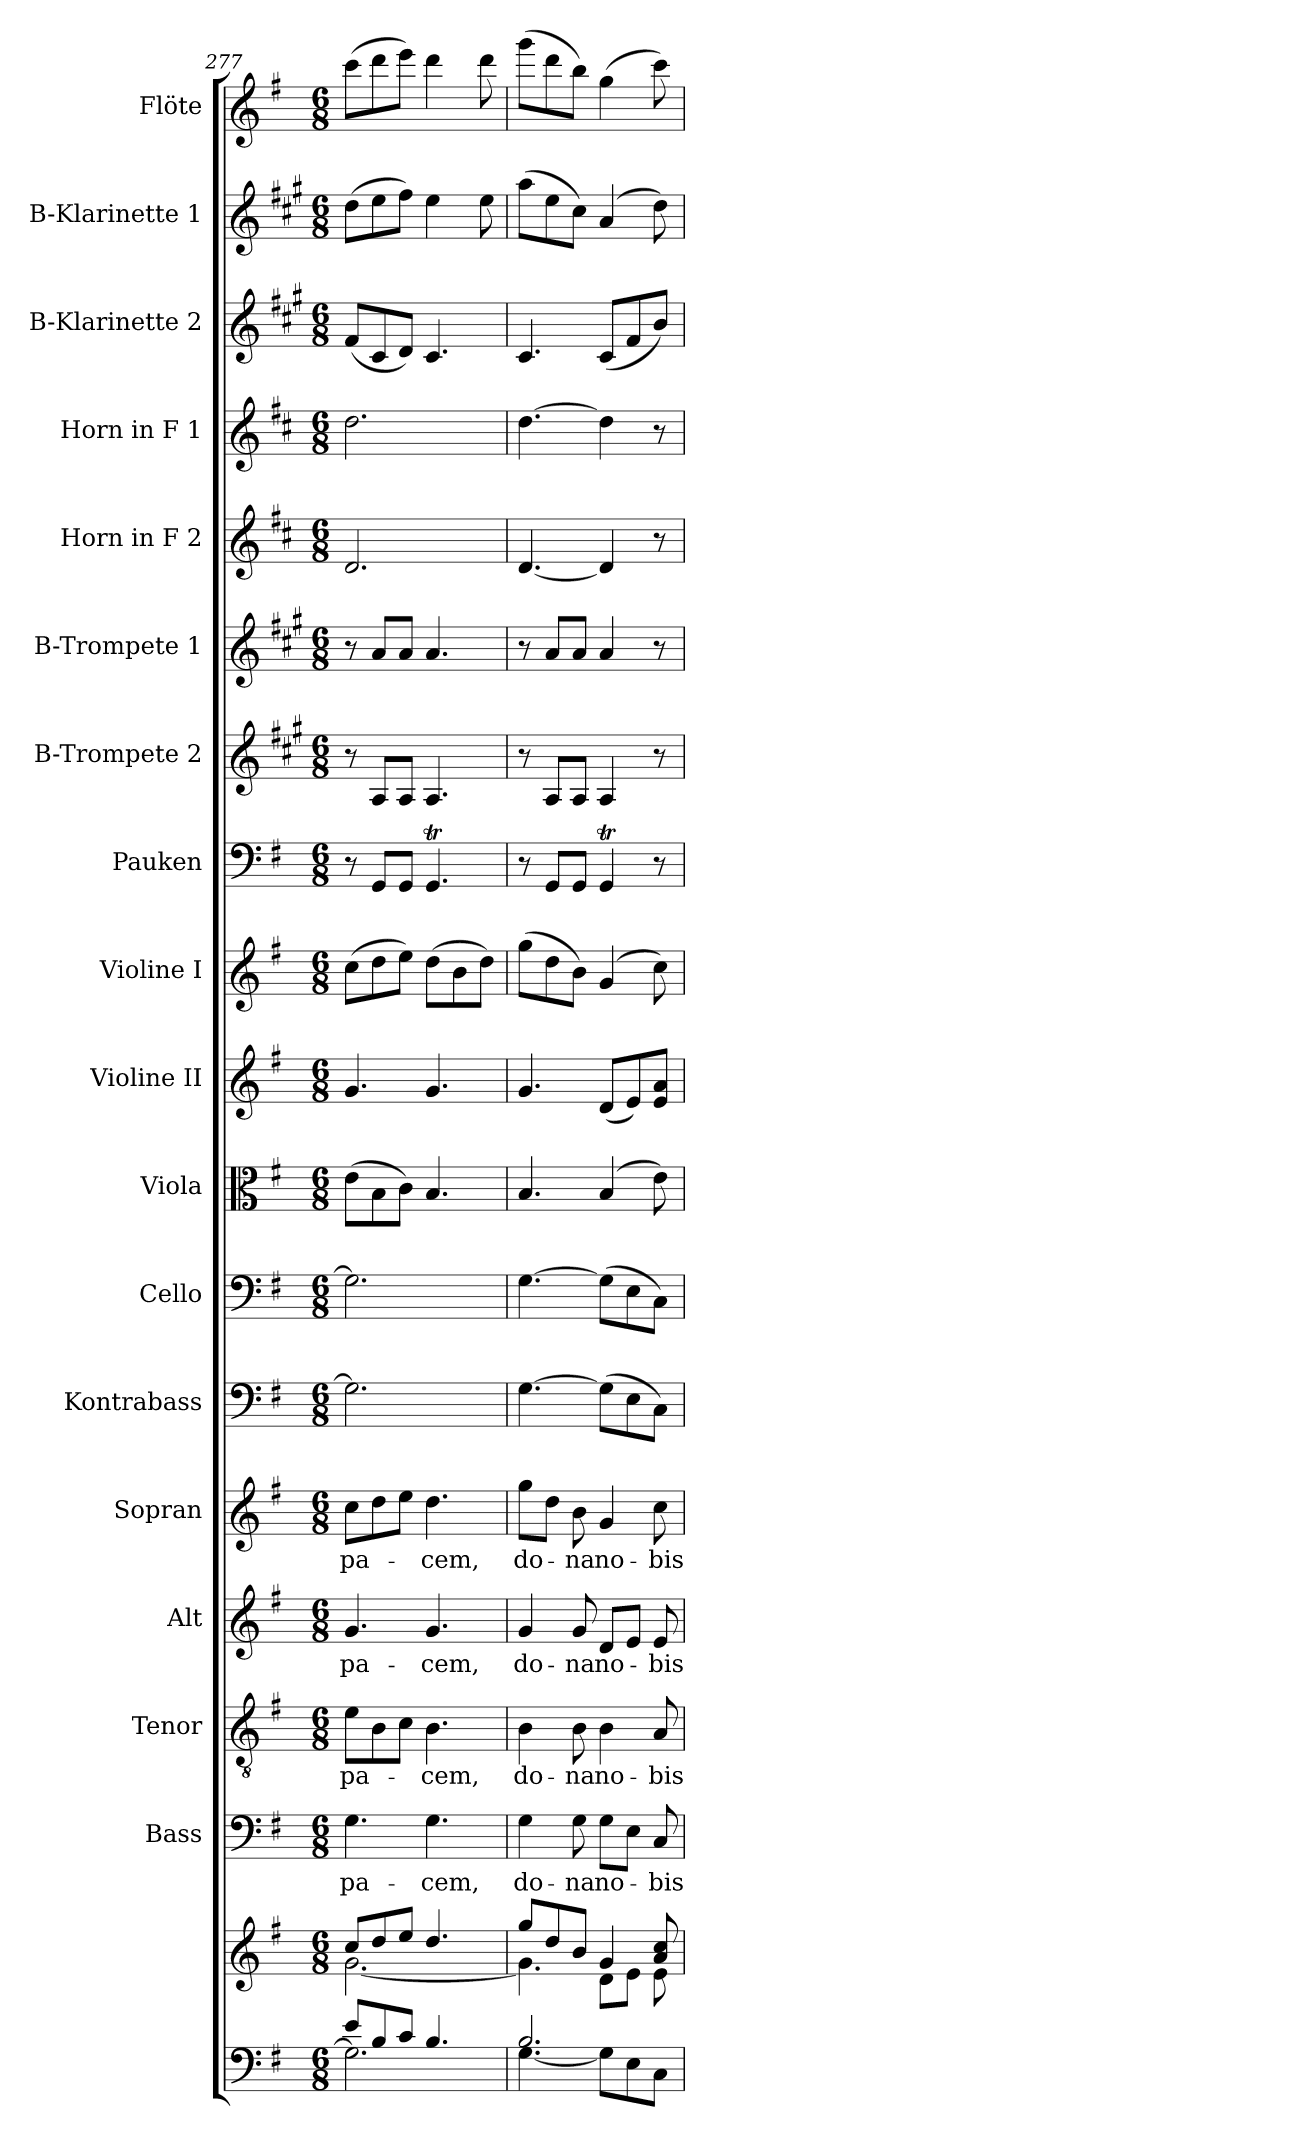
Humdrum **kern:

**kern	**kern	**kern	**text	**kern	**text	**kern	**text	**kern	**text	**kern	**kern	**kern	**kern	**kern	**kern	**kern	**kern	**kern	**kern	**kern	**kern	**kern
*part18	*part18	*part17	*part17	*part16	*part16	*part15	*part15	*part14	*part14	*part13	*part12	*part11	*part10	*part9	*part8	*part7	*part6	*part5	*part4	*part3	*part2	*part1
*staff19	*staff18	*staff17	*staff17	*staff16	*staff16	*staff15	*staff15	*staff14	*staff14	*staff13	*staff12	*staff11	*staff10	*staff9	*staff8	*staff7	*staff6	*staff5	*staff4	*staff3	*staff2	*staff1
*	*	*I"Bass	*	*I"Tenor	*	*I"Alt	*	*I"Sopran	*	*I"Kontrabass	*I"Cello	*I"Viola	*I"Violine II	*I"Violine I	*I"Pauken	*I"B-Trompete 2	*I"B-Trompete 1	*I"Horn in F 2	*I"Horn in F 1	*I"B-Klarinette 2	*I"B-Klarinette 1	*I"Flöte
*	*	*I'B.	*	*I'T.	*	*I'A.	*	*I'S.	*	*I'Kb.	*	*I'Vla.	*I'Vl. II	*I'Vl. I	*I'Pk.	*I'Trp. 2	*I'Trp. 1	*	*	*I'Kl. 2	*I'Kl. 1	*I'Fl.
*clefF4	*clefG2	*clefF4	*	*clefGv2	*	*clefG2	*	*clefG2	*	*clefF4	*clefF4	*clefC3	*clefG2	*clefG2	*clefF4	*clefG2	*clefG2	*clefG2	*clefG2	*clefG2	*clefG2	*clefG2
*	*	*	*	*	*	*	*	*	*	*ITrd7c12	*	*	*	*	*	*ITrd1c2	*ITrd1c2	*ITrd4c7	*ITrd4c7	*ITrd1c2	*ITrd1c2	*
*k[f#]	*k[f#]	*k[f#]	*	*k[f#]	*	*k[f#]	*	*k[f#]	*	*k[f#]	*k[f#]	*k[f#]	*k[f#]	*k[f#]	*k[f#]	*k[f#]	*k[f#]	*k[f#]	*k[f#]	*k[f#]	*k[f#]	*k[f#]
*G:	*G:	*G:	*	*G:	*	*G:	*	*G:	*	*G:	*G:	*G:	*G:	*G:	*G:	*G:	*G:	*G:	*G:	*G:	*G:	*G:
*M6/8	*M6/8	*M6/8	*	*M6/8	*	*M6/8	*	*M6/8	*	*M6/8	*M6/8	*M6/8	*M6/8	*M6/8	*M6/8	*M6/8	*M6/8	*M6/8	*M6/8	*M6/8	*M6/8	*M6/8
=277	=277	=277	=277	=277	=277	=277	=277	=277	=277	=277	=277	=277	=277	=277	=277	=277	=277	=277	=277	=277	=277	=277
*^	*^	*	*	*	*	*	*	*	*	*	*	*	*	*	*	*	*	*	*	*	*	*
!	!	!	!	!	!LO:LY:b	!	!LO:LY:b	!	!LO:LY:b	!	!LO:LY:b	!	!	!	!	!	!	!	!	!	!	!	!	!
8e/L	2.G\]	8cc/L	[<2.g\	4.G\	pa-	8e\L	pa-	4.g/	pa-	8cc\L	pa-	2.GG\]	2.G\]	(>8e\L	4.g/	(>8cc\L	8r	8r	8r	2.G/	2.g\	(<8e/L	(>8cc\L	(>8ccc\L
8B/	.	8dd/	.	.	.	8B\	.	.	.	8dd\	.	.	.	8B\	.	8dd\	8GG/L	8G/L	8g/L	.	.	8B/	8dd\	8ddd\
8c/J	.	8ee/J	.	.	.	8c\J	.	.	.	8ee\J	.	.	.	8c\J)	.	8ee\J)	8GG/J	8G/J	8g/J	.	.	8c/J)	8ee\J)	8eee\J)
!	!	!	!	!	!LO:LY:b	!	!LO:LY:b	!	!LO:LY:b	!	!LO:LY:b	!	!	!	!	!	!	!	!	!	!	!	!	!
4.B/	.	4.dd/	.	4.G\	-cem,	4.B\	-cem,	4.g/	-cem,	4.dd\	-cem,	.	.	4.B/	4.g/	(>8dd\L	4.GGT/	4.G/	4.g/	.	.	4.B/	4dd\	4ddd\
.	.	.	.	.	.	.	.	.	.	.	.	.	.	.	.	8b\	.	.	.	.	.	.	.	.
.	.	.	.	.	.	.	.	.	.	.	.	.	.	.	.	8dd\J)	.	.	.	.	.	.	8dd\	8ddd\
=278	=278	=278	=278	=278	=278	=278	=278	=278	=278	=278	=278	=278	=278	=278	=278	=278	=278	=278	=278	=278	=278	=278	=278	=278
!	!	!	!	!	!LO:LY:b	!	!LO:LY:b	!	!LO:LY:b	!	!LO:LY:b	!	!	!	!	!	!	!	!	!	!	!	!	!
2.B/	[<4.G\	8gg/L	4.g\]	4G\	do-	4B\	do-	4g/	do-	8gg\L	do-	[4.GG\	[4.G\	4.B/	4.g/	(>8gg\L	8r	8r	8r	[4.G/	[4.g\	4.B/	(>8gg\L	(>8ggg\L
.	.	8dd/	.	.	.	.	.	.	.	8dd\J	.	.	.	.	.	8dd\	8GG/L	8G/L	8g/L	.	.	.	8dd\	8ddd\
!	!	!	!	!	!LO:LY:b	!	!LO:LY:b	!	!LO:LY:b	!	!LO:LY:b	!	!	!	!	!	!	!	!	!	!	!	!	!
.	.	8b/J	.	8G\	-na	8B\	-na	8g/	-na	8b\	-na	.	.	.	.	8b\J)	8GG/J	8G/J	8g/J	.	.	.	8b\J)	8bb\J)
!	!	!	!	!	!LO:LY:b	!	!LO:LY:b	!	!LO:LY:b	!	!LO:LY:b	!	!	!	!	!	!	!	!	!	!	!	!	!
.	8G\L]	4g/	8d\L	8G\L	no-	4B\	no-	8d/L	no-	4g/	no-	(>8GG\L]	(>8G\L]	(4B/	(<8d/L	(4g/	4GGT/	4G/	4g/	4G/]	4g\]	(<8B/L	(4g/	(>4gg\
.	8E\	.	8e\J	8E\J	.	.	.	8e/J	.	.	.	8EE\	8E\	.	8e/)	.	.	.	.	.	.	8e/	.	.
!	!	!	!	!	!LO:LY:b	!	!LO:LY:b	!	!LO:LY:b	!	!LO:LY:b	!	!	!	!	!	!	!	!	!	!	!	!	!
.	8C\J	8a/ 8cc/	8e\	8C/	-bis	8A/	-bis	8e/	-bis	8cc\	-bis	8CC\J)	8C\J)	8e\)	8e/ 8a/J	8cc\)	8r	8r	8r	8r	8r	8a/J)	8cc\)	8ccc\)
*v	*v	*	*	*	*	*	*	*	*	*	*	*	*	*	*	*	*	*	*	*	*	*	*	*
*	*v	*v	*	*	*	*	*	*	*	*	*	*	*	*	*	*	*	*	*	*	*	*	*
=	=	=	=	=	=	=	=	=	=	=	=	=	=	=	=	=	=	=	=	=	=	=
*-	*-	*-	*-	*-	*-	*-	*-	*-	*-	*-	*-	*-	*-	*-	*-	*-	*-	*-	*-	*-	*-	*-
